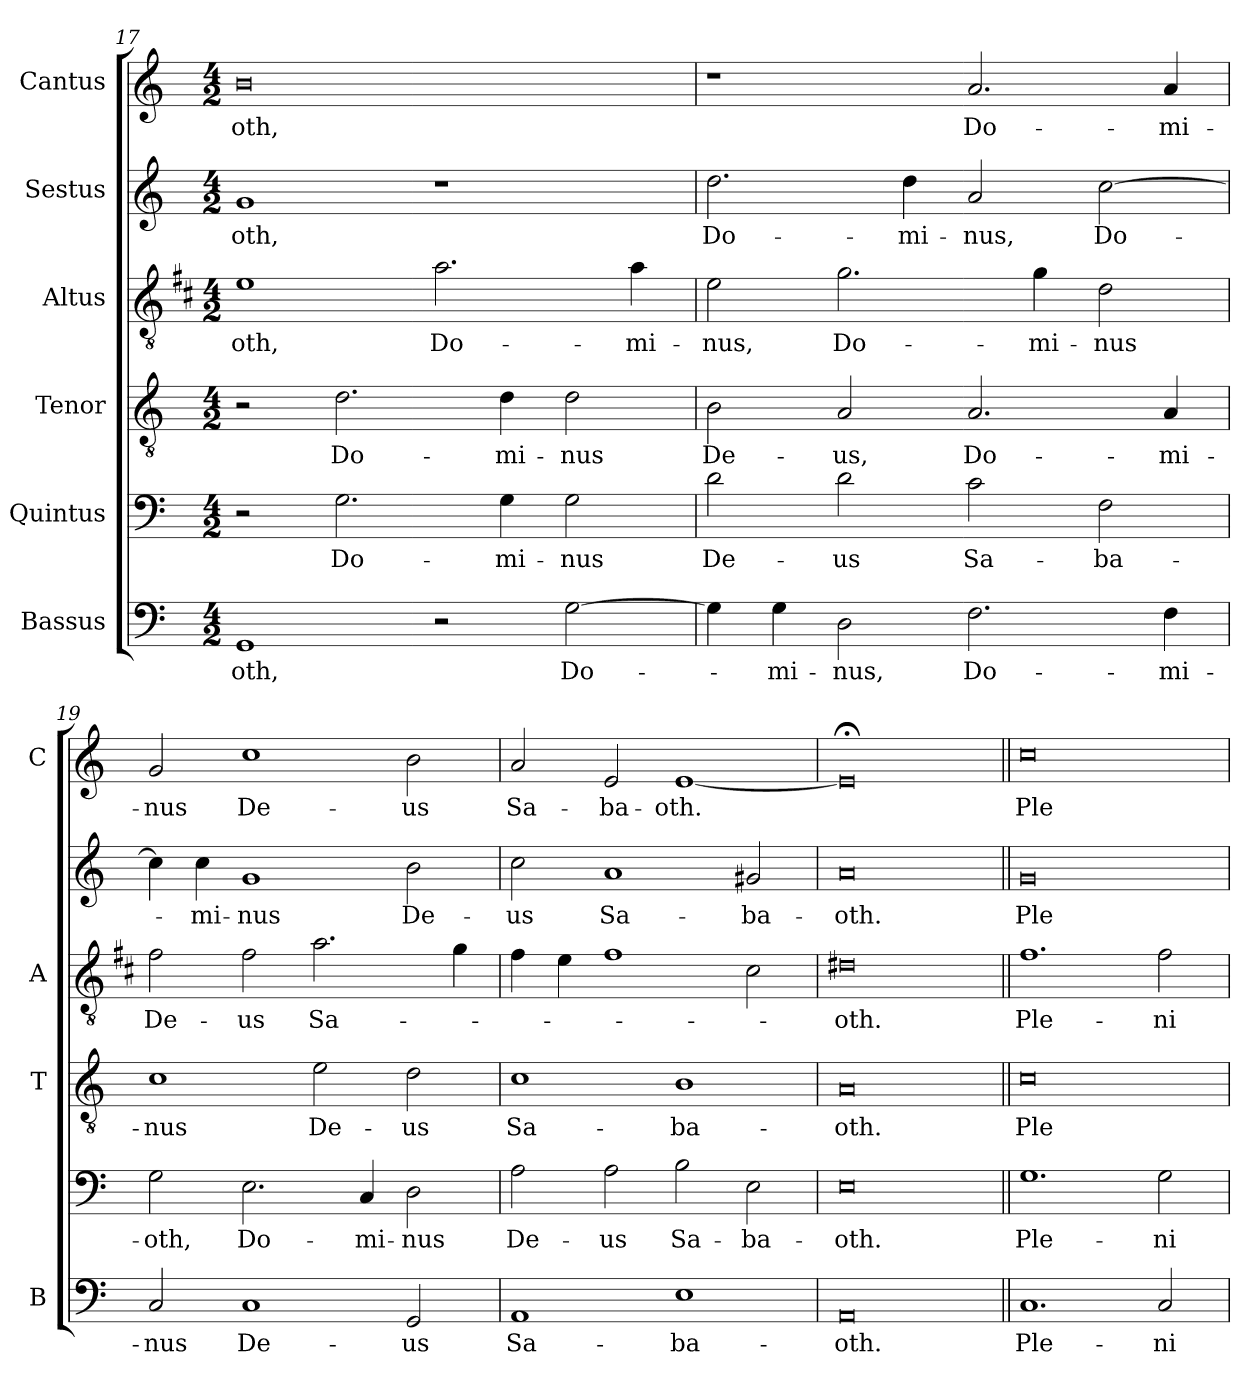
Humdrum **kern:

**kern	**text	**kern	**text	**kern	**text	**kern	**text	**kern	**text	**kern	**text
*part6	*part6	*part5	*part5	*part4	*part4	*part3	*part3	*part2	*part2	*part1	*part1
*staff6	*staff6	*staff5	*staff5	*staff4	*staff4	*staff3	*staff3	*staff2	*staff2	*staff1	*staff1
*I"Bassus	*	*I"Quintus	*	*I"Tenor	*	*I"Altus	*	*I"Sestus	*	*I"Cantus	*
*I'B	*	*	*	*I'T	*	*I'A	*	*	*	*I'C	*
*clefF4	*	*clefF4	*	*clefGv2	*	*clefGv2	*	*clefG2	*	*clefG2	*
*	*	*	*	*	*	*ITrd1c2	*	*	*	*	*
*k[]	*	*k[]	*	*k[]	*	*k[]	*	*k[]	*	*k[]	*
*C:	*	*C:	*	*C:	*	*C:	*	*C:	*	*C:	*
*M4/2	*	*M4/2	*	*M4/2	*	*M4/2	*	*M4/2	*	*M4/2	*
=17	=17	=17	=17	=17	=17	=17	=17	=17	=17	=17	=17
!	!LO:LY:b	!	!	!	!	!	!LO:LY:b	!	!LO:LY:b	!	!LO:LY:b
1GG	-oth,	2r	.	2r	.	1d	-oth,	1g	-oth,	0b	-oth,
!	!	!	!LO:LY:b	!	!LO:LY:b	!	!	!	!	!	!
.	.	2.G\	Do-	2.d\	Do-	.	.	.	.	.	.
!	!	!	!	!	!	!	!LO:LY:b	!	!	!	!
2r	.	.	.	.	.	2.g\	Do-	1r	.	.	.
!	!	!	!LO:LY:b	!	!LO:LY:b	!	!	!	!	!	!
.	.	4G\	-mi-	4d\	-mi-	.	.	.	.	.	.
!	!LO:LY:b	!	!LO:LY:b	!	!LO:LY:b	!	!	!	!	!	!
[2G\	Do-	2G\	-nus	2d\	-nus	.	.	.	.	.	.
!	!	!	!	!	!	!	!LO:LY:b	!	!	!	!
.	.	.	.	.	.	4g\	-mi-	.	.	.	.
!!LO:LB:g=z
=18	=18	=18	=18	=18	=18	=18	=18	=18	=18	=18	=18
!	!	!	!LO:LY:b	!	!LO:LY:b	!	!LO:LY:b	!	!LO:LY:b	!	!
4G\]	.	2d\	De-	2B\	De-	2d\	-nus,	2.dd\	Do-	1r	.
!	!LO:LY:b	!	!	!	!	!	!	!	!	!	!
4G\	-mi-	.	.	.	.	.	.	.	.	.	.
!	!LO:LY:b	!	!LO:LY:b	!	!LO:LY:b	!	!LO:LY:b	!	!	!	!
2D\	-nus,	2d\	-us	2A/	-us,	2.f\	Do-	.	.	.	.
!	!	!	!	!	!	!	!	!	!LO:LY:b	!	!
.	.	.	.	.	.	.	.	4dd\	-mi-	.	.
!	!LO:LY:b	!	!LO:LY:b	!	!LO:LY:b	!	!	!	!LO:LY:b	!	!LO:LY:b
2.F\	Do-	2c\	Sa-	2.A/	Do-	.	.	2a/	-nus,	2.a/	Do-
!	!	!	!	!	!	!	!LO:LY:b	!	!	!	!
.	.	.	.	.	.	4f\	-mi-	.	.	.	.
!	!	!	!LO:LY:b	!	!	!	!LO:LY:b	!	!LO:LY:b	!	!
.	.	2F\	-ba-	.	.	2c\	-nus	[2cc\	Do-	.	.
!	!LO:LY:b	!	!	!	!LO:LY:b	!	!	!	!	!	!LO:LY:b
4F\	-mi-	.	.	4A/	-mi-	.	.	.	.	4a/	-mi-
=19	=19	=19	=19	=19	=19	=19	=19	=19	=19	=19	=19
!	!LO:LY:b	!	!LO:LY:b	!	!LO:LY:b	!	!LO:LY:b	!	!	!	!LO:LY:b
2C/	-nus	2G\	-oth,	1c	-nus	2e\	De-	4cc\]	.	2g/	-nus
!	!	!	!	!	!	!	!	!	!LO:LY:b	!	!
.	.	.	.	.	.	.	.	4cc\	-mi-	.	.
!	!LO:LY:b	!	!LO:LY:b	!	!	!	!LO:LY:b	!	!LO:LY:b	!	!LO:LY:b
1C	De-	2.E\	Do-	.	.	2e\	-us	1g	-nus	1cc	De-
!	!	!	!	!	!LO:LY:b	!	!LO:LY:b	!	!	!	!
.	.	.	.	2e\	De-	2.g\	Sa-	.	.	.	.
!	!	!	!LO:LY:b	!	!	!	!	!	!	!	!
.	.	4C/	-mi-	.	.	.	.	.	.	.	.
!	!LO:LY:b	!	!LO:LY:b	!	!LO:LY:b	!	!	!	!LO:LY:b	!	!LO:LY:b
2GG/	-us	2D\	-nus	2d\	-us	.	.	2b\	De-	2b\	-us
.	.	.	.	.	.	4f\	.	.	.	.	.
=20	=20	=20	=20	=20	=20	=20	=20	=20	=20	=20	=20
!	!LO:LY:b	!	!LO:LY:b	!	!LO:LY:b	!	!	!	!LO:LY:b	!	!LO:LY:b
1AA	Sa-	2A\	De-	1c	Sa-	4e\	.	2cc\	-us	2a/	Sa-
.	.	.	.	.	.	4d\	.	.	.	.	.
!	!	!	!LO:LY:b	!	!	!	!	!	!LO:LY:b	!	!LO:LY:b
.	.	2A\	-us	.	.	1e	.	1a	Sa-	2e/	-ba-
!	!LO:LY:b	!	!LO:LY:b	!	!LO:LY:b	!	!	!	!	!	!LO:LY:b
1E	-ba-	2B\	Sa-	1B	-ba-	.	.	.	.	[1e	-oth.
!	!	!	!LO:LY:b	!	!	!	!	!	!LO:LY:b	!	!
.	.	2E\	-ba-	.	.	2B\	.	2g#X/	-ba-	.	.
=21	=21	=21	=21	=21	=21	=21	=21	=21	=21	=21	=21
!	!LO:LY:b	!	!LO:LY:b	!	!LO:LY:b	!	!LO:LY:b	!	!LO:LY:b	!	!
0AA	-oth.	0E	-oth.	0A	-oth.	0c#X	-oth.	0a	-oth.	0e;<]	.
=22||	=22||	=22||	=22||	=22||	=22||	=22||	=22||	=22||	=22||	=22||	=22||
!	!LO:LY:b	!	!LO:LY:b	!	!LO:LY:b	!	!LO:LY:b	!	!LO:LY:b	!	!LO:LY:b
1.C	Ple-	1.G	Ple-	0c	Ple-	1.e	Ple-	0g	Ple-	0cc	Ple-
!	!LO:LY:b	!	!LO:LY:b	!	!	!	!LO:LY:b	!	!	!	!
2C/	-ni	2G\	-ni	.	.	2e\	-ni	.	.	.	.
=	=	=	=	=	=	=	=	=	=	=	=
*-	*-	*-	*-	*-	*-	*-	*-	*-	*-	*-	*-
